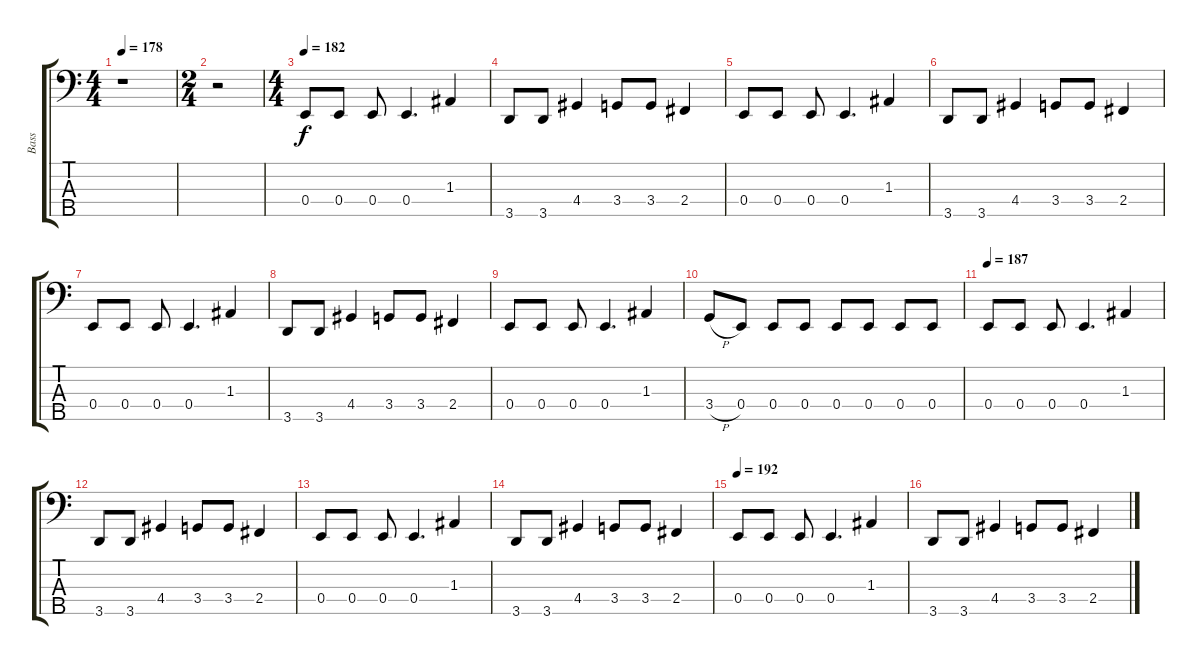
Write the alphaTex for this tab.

\track ("Bass" "Bass") {instrument electricbassfinger}
\staff {score tabs}
\tuning (G2 D2 A1 E1 B0) {hide}
\ts (4 4)
\tempo 178
\clef f4
\ks c
r.1{dy f} |
\ts (2 4)
r.2 |
\ts (4 4)
\tempo 182
0.4.8 0.4.8 0.4.8 0.4.4{d} 1.3.4 |
3.5.8 3.5.8 4.4.4 3.4.8 3.4.8 2.4.4 |
0.4.8 0.4.8 0.4.8 0.4.4{d} 1.3.4 |
3.5.8 3.5.8 4.4.4 3.4.8 3.4.8 2.4.4 |
0.4.8 0.4.8 0.4.8 0.4.4{d} 1.3.4 |
3.5.8 3.5.8 4.4.4 3.4.8 3.4.8 2.4.4 |
0.4.8 0.4.8 0.4.8 0.4.4{d} 1.3.4 |
3.4{h}.8 0.4.8 0.4.8 0.4.8 0.4.8 0.4.8 0.4.8 0.4.8 |
\tempo 187
0.4.8 0.4.8 0.4.8 0.4.4{d} 1.3.4 |
3.5.8 3.5.8 4.4.4 3.4.8 3.4.8 2.4.4 |
0.4.8 0.4.8 0.4.8 0.4.4{d} 1.3.4 |
3.5.8 3.5.8 4.4.4 3.4.8 3.4.8 2.4.4 |
\tempo 192
0.4.8 0.4.8 0.4.8 0.4.4{d} 1.3.4 |
3.5.8 3.5.8 4.4.4 3.4.8 3.4.8 2.4.4
